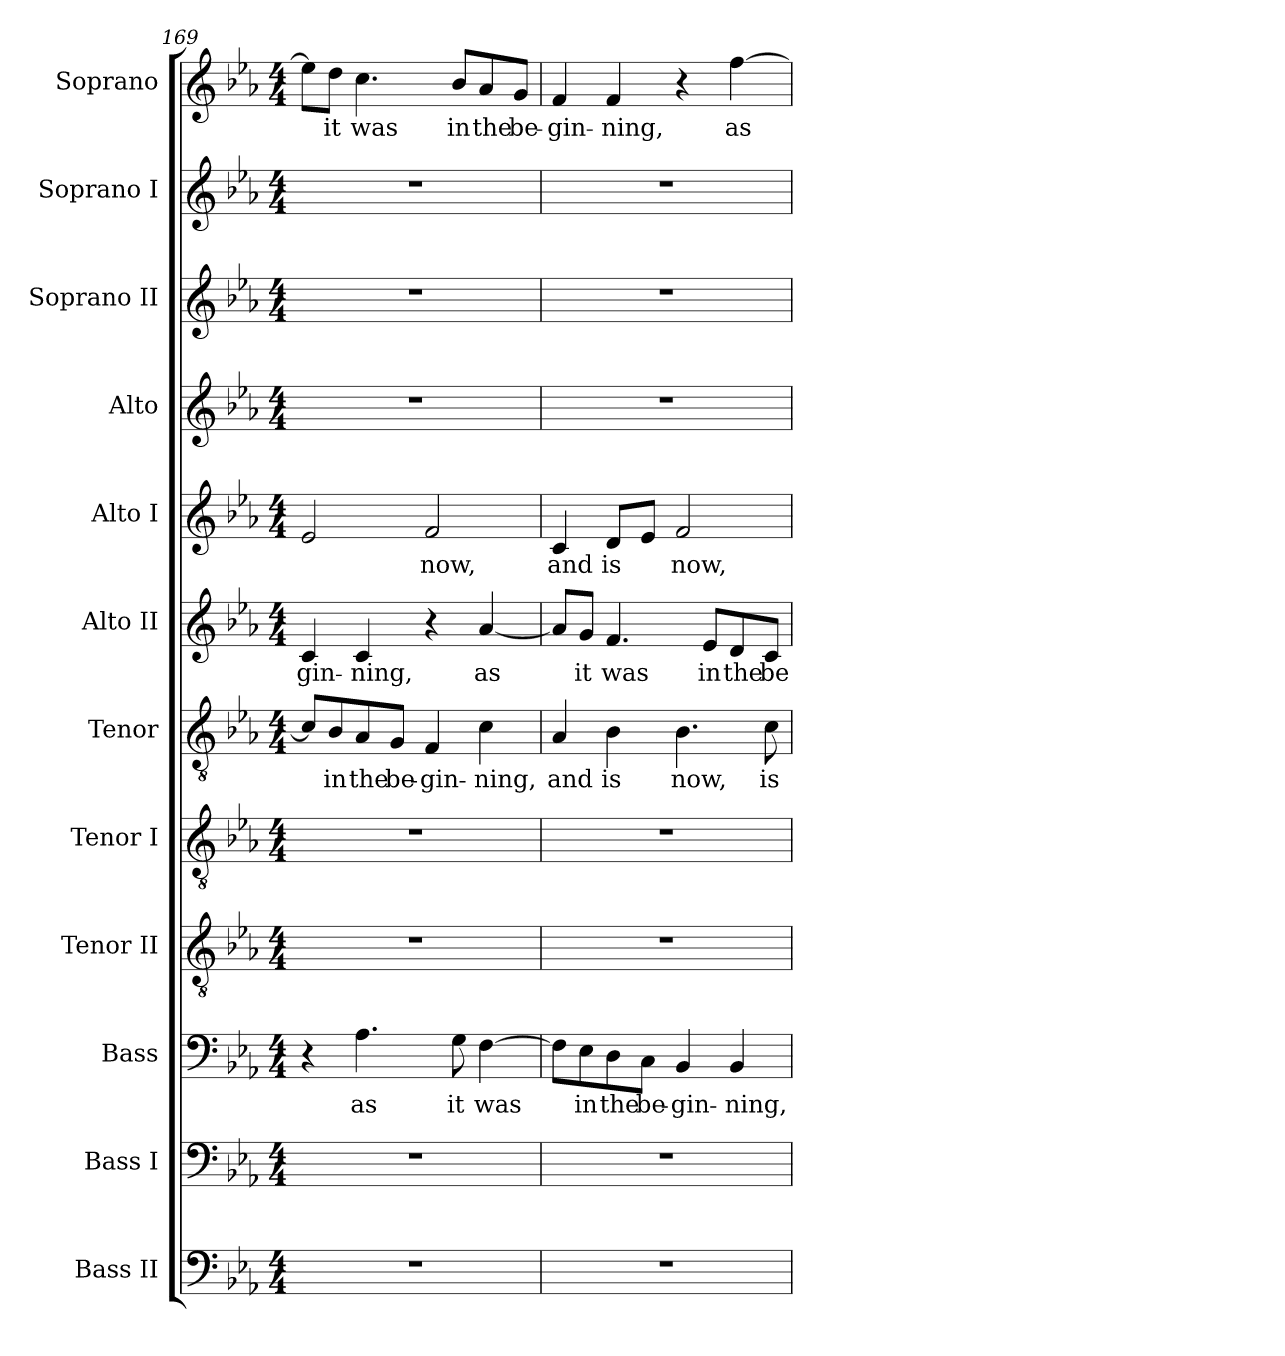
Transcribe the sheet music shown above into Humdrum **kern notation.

**kern	**kern	**kern	**text	**kern	**kern	**kern	**text	**kern	**text	**kern	**text	**kern	**kern	**kern	**kern	**text
*part12	*part11	*part10	*part10	*part9	*part8	*part7	*part7	*part6	*part6	*part5	*part5	*part4	*part3	*part2	*part1	*part1
*staff12	*staff11	*staff10	*staff10	*staff9	*staff8	*staff7	*staff7	*staff6	*staff6	*staff5	*staff5	*staff4	*staff3	*staff2	*staff1	*staff1
*I"Bass II	*I"Bass I	*I"Bass	*	*I"Tenor II	*I"Tenor I	*I"Tenor	*	*I"Alto II	*	*I"Alto I	*	*I"Alto	*I"Soprano II	*I"Soprano I	*I"Soprano	*
*I'BII	*I'BI	*I'B	*	*I'TII	*I'TI	*I'T	*	*I'AII	*	*I'AI	*	*I'A	*I'SII	*I'SI	*I'S	*
!!LO:LB:g=z
*clefF4	*clefF4	*clefF4	*	*clefGv2	*clefGv2	*clefGv2	*	*clefG2	*	*clefG2	*	*clefG2	*clefG2	*clefG2	*clefG2	*
*ITrd7c12	*	*ITrd7c12	*	*ITrd7c12	*ITrd7c12	*ITrd7c12	*	*	*	*	*	*	*	*	*	*
*k[b-e-a-]	*k[b-e-a-]	*k[b-e-a-]	*	*k[b-e-a-]	*k[b-e-a-]	*k[b-e-a-]	*	*k[b-e-a-]	*	*k[b-e-a-]	*	*k[b-e-a-]	*k[b-e-a-]	*k[b-e-a-]	*k[b-e-a-]	*
*E-:	*E-:	*E-:	*	*E-:	*E-:	*E-:	*	*E-:	*	*E-:	*	*E-:	*E-:	*E-:	*E-:	*
*M4/4	*M4/4	*M4/4	*	*M4/4	*M4/4	*M4/4	*	*M4/4	*	*M4/4	*	*M4/4	*M4/4	*M4/4	*M4/4	*
=169	=169	=169	=169	=169	=169	=169	=169	=169	=169	=169	=169	=169	=169	=169	=169	=169
!	!	!	!	!	!	!	!	!	!LO:LY:b:color=#000000	!	!	!	!	!	!	!
1r	1r	4r	.	1r	1r	8Ci/L]	.	4ci/	-gin-	2e-i/	.	1r	1r	1r	8ee-i\L]	.
!	!	!	!	!	!	!	!LO:LY:b:color=#000000	!	!	!	!	!	!	!	!	!
!	!	!	!	!	!	!	!	!	!	!	!	!	!	!	!	!LO:LY:b:color=#000000
.	.	.	.	.	.	8BB-i/	in	.	.	.	.	.	.	.	8ddi\J	it
!	!	!	!LO:LY:b:color=#000000	!	!	!	!	!	!	!	!	!	!	!	!	!
!	!	!	!	!	!	!	!LO:LY:b:color=#000000	!	!	!	!	!	!	!	!	!
!	!	!	!	!	!	!	!	!	!LO:LY:b:color=#000000	!	!	!	!	!	!	!
!	!	!	!	!	!	!	!	!	!	!	!	!	!	!	!	!LO:LY:b:color=#000000
.	.	4.AA-i\	as	.	.	8AA-i/	the	4ci/	-ning,	.	.	.	.	.	4.cci\	was
!	!	!	!	!	!	!	!LO:LY:b:color=#000000	!	!	!	!	!	!	!	!	!
.	.	.	.	.	.	8GGi/J	be-	.	.	.	.	.	.	.	.	.
!	!	!	!	!	!	!	!LO:LY:b:color=#000000	!	!	!	!	!	!	!	!	!
!	!	!	!	!	!	!	!	!	!	!	!LO:LY:b:color=#000000	!	!	!	!	!
.	.	.	.	.	.	4FFi/	-gin-	4r	.	2fi/	now,	.	.	.	.	.
!	!	!	!LO:LY:b:color=#000000	!	!	!	!	!	!	!	!	!	!	!	!	!
!	!	!	!	!	!	!	!	!	!	!	!	!	!	!	!	!LO:LY:b:color=#000000
.	.	8GGi\	it	.	.	.	.	.	.	.	.	.	.	.	8b-i/L	in
!	!	!	!LO:LY:b:color=#000000	!	!	!	!	!	!	!	!	!	!	!	!	!
!	!	!	!	!	!	!	!LO:LY:b:color=#000000	!	!	!	!	!	!	!	!	!
!	!	!	!	!	!	!	!	!	!LO:LY:b:color=#000000	!	!	!	!	!	!	!
!	!	!	!	!	!	!	!	!	!	!	!	!	!	!	!	!LO:LY:b:color=#000000
.	.	[>4FFi\	was	.	.	4Ci\	-ning,	[<4a-i/	as	.	.	.	.	.	8a-i/	the
!	!	!	!	!	!	!	!	!	!	!	!	!	!	!	!	!LO:LY:b:color=#000000
.	.	.	.	.	.	.	.	.	.	.	.	.	.	.	8gi/J	be-
=170	=170	=170	=170	=170	=170	=170	=170	=170	=170	=170	=170	=170	=170	=170	=170	=170
!	!	!	!	!	!	!	!LO:LY:b:color=#000000	!	!	!	!	!	!	!	!	!
!	!	!	!	!	!	!	!	!	!	!	!LO:LY:b:color=#000000	!	!	!	!	!
!	!	!	!	!	!	!	!	!	!	!	!	!	!	!	!	!LO:LY:b:color=#000000
1r	1r	8FFi\L]	.	1r	1r	4AA-i/	and	8a-i/L]	.	4ci/	and	1r	1r	1r	4fi/	-gin-
!	!	!	!LO:LY:b:color=#000000	!	!	!	!	!	!	!	!	!	!	!	!	!
!	!	!	!	!	!	!	!	!	!LO:LY:b:color=#000000	!	!	!	!	!	!	!
.	.	8EE-i\	in	.	.	.	.	8gi/J	it	.	.	.	.	.	.	.
!	!	!	!LO:LY:b:color=#000000	!	!	!	!	!	!	!	!	!	!	!	!	!
!	!	!	!	!	!	!	!LO:LY:b:color=#000000	!	!	!	!	!	!	!	!	!
!	!	!	!	!	!	!	!	!	!LO:LY:b:color=#000000	!	!	!	!	!	!	!
!	!	!	!	!	!	!	!	!	!	!	!LO:LY:b:color=#000000	!	!	!	!	!
!	!	!	!	!	!	!	!	!	!	!	!	!	!	!	!	!LO:LY:b:color=#000000
.	.	8DDi\	the	.	.	4BB-i\	is	4.fi/	was	8di/L	is	.	.	.	4fi/	-ning,
!	!	!	!LO:LY:b:color=#000000	!	!	!	!	!	!	!	!	!	!	!	!	!
.	.	8CCi\J	be-	.	.	.	.	.	.	8e-i/J	.	.	.	.	.	.
!	!	!	!LO:LY:b:color=#000000	!	!	!	!	!	!	!	!	!	!	!	!	!
!	!	!	!	!	!	!	!LO:LY:b:color=#000000	!	!	!	!	!	!	!	!	!
!	!	!	!	!	!	!	!	!	!	!	!LO:LY:b:color=#000000	!	!	!	!	!
.	.	4BBB-i/	-gin-	.	.	4.BB-i\	now,	.	.	2fi/	now,	.	.	.	4r	.
!	!	!	!	!	!	!	!	!	!LO:LY:b:color=#000000	!	!	!	!	!	!	!
.	.	.	.	.	.	.	.	8e-i/L	in	.	.	.	.	.	.	.
!	!	!	!LO:LY:b:color=#000000	!	!	!	!	!	!	!	!	!	!	!	!	!
!	!	!	!	!	!	!	!	!	!LO:LY:b:color=#000000	!	!	!	!	!	!	!
!	!	!	!	!	!	!	!	!	!	!	!	!	!	!	!	!LO:LY:b:color=#000000
.	.	4BBB-i/	-ning,	.	.	.	.	8di/	the	.	.	.	.	.	[>4ffi\	as
!	!	!	!	!	!	!	!LO:LY:b:color=#000000	!	!	!	!	!	!	!	!	!
!	!	!	!	!	!	!	!	!	!LO:LY:b:color=#000000	!	!	!	!	!	!	!
.	.	.	.	.	.	8Ci\	is	8ci/J	be-	.	.	.	.	.	.	.
=	=	=	=	=	=	=	=	=	=	=	=	=	=	=	=	=
*-	*-	*-	*-	*-	*-	*-	*-	*-	*-	*-	*-	*-	*-	*-	*-	*-
